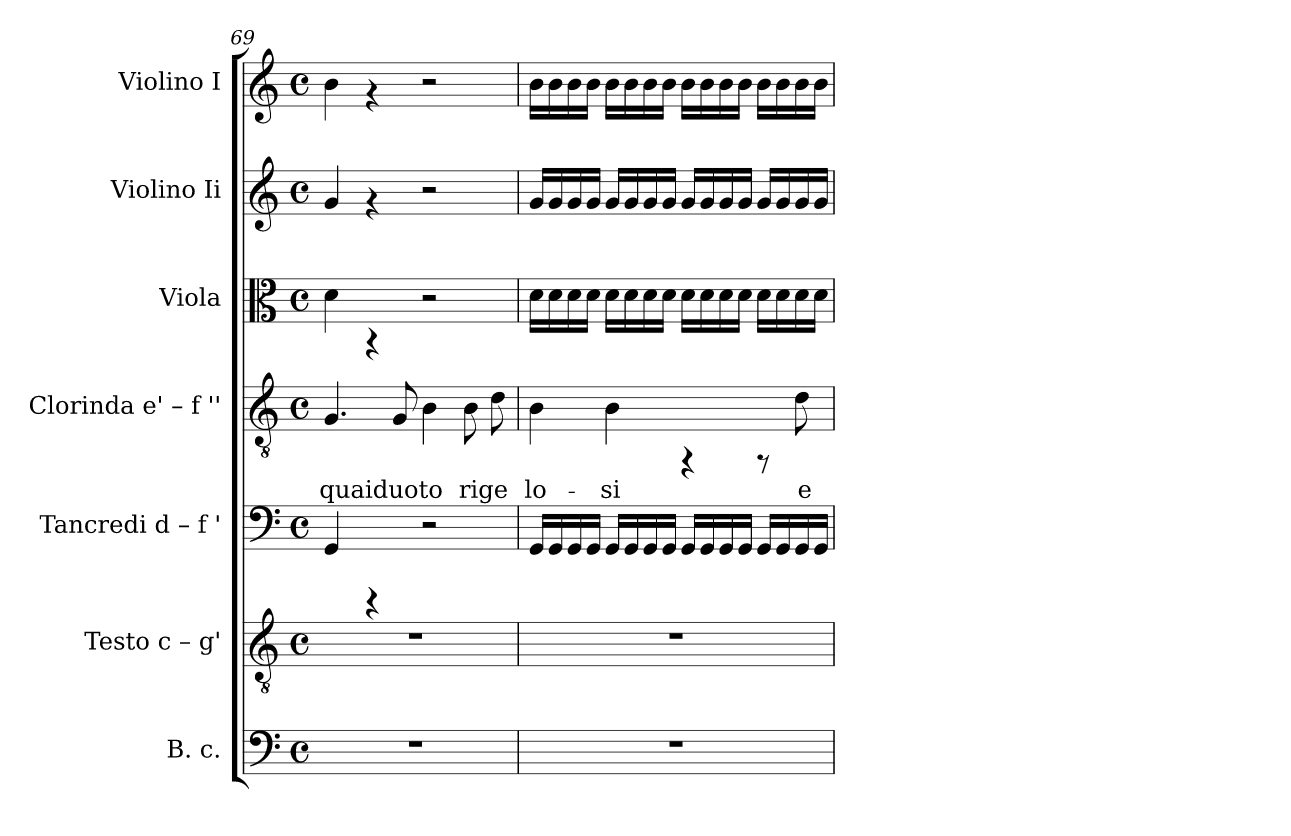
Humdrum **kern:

**kern	**kern	**kern	**kern	**text	**kern	**kern	**kern	**text
*part7	*part6	*part5	*part4	*part4	*part3	*part2	*part1	*part1
*staff7	*staff6	*staff5	*staff4	*staff4	*staff3	*staff2	*staff1	*staff1
*I"B. c.	*I"Testo  c – g'	*I"Tancredi  d – f '	*I"Clorinda  e' – f ''	*	*I"Viola	*I"Violino Ii	*I"Violino I	*
*clefF4	*clefGv2	*clefF4	*clefGv2	*	*clefC3	*clefG2	*clefG2	*
*k[]	*k[]	*k[]	*k[]	*	*k[]	*k[]	*k[]	*
*C:	*C:	*C:	*C:	*	*C:	*C:	*C:	*
*M4/4	*M4/4	*M4/4	*M4/4	*	*M4/4	*M4/4	*M4/4	*
*met(c)	*met(c)	*met(c)	*met(c)	*	*met(c)	*met(c)	*met(c)	*
=69	=69	=69	=69	=69	=69	=69	=69	=69
!	!	!	!	!LO:LY:b:cj	!	!	!	!LO:LY:b:cj
1r	1r	4GG/	4.G/	quaiduoto-	4d\	4g/	4b\	.
.	.	4rCCC	.	.	4rAA	4rf	4rf	.
!	!	!	!	!LO:LY:b:cj	!	!	!	!
.	.	.	8G/	--	.	.	.	.
!	!	!	!	!LO:LY:b:cj	!	!	!	!
.	.	2r	4B\	--	2r	2r	2r	.
!	!	!	!	!LO:LY:b:cj	!	!	!	!
.	.	.	8B\	-rige-	.	.	.	.
!	!	!	!	!LO:LY:b:cj	!	!	!	!
.	.	.	8d\	--	.	.	.	.
!!LO:LB:g=z
=70	=70	=70	=70	=70	=70	=70	=70	=70
!	!	!	!	!LO:LY:b:cj	!	!	!	!LO:LY:b:cj
1r	1r	16GG/L	4B\	-lo-	16d\L	16g/L	16b\L	.
!	!	!	!	!	!	!	!	!LO:LY:b:cj
.	.	16GG/	.	.	16d\	16g/	16b\	.
!	!	!	!	!	!	!	!	!LO:LY:b:cj
.	.	16GG/	.	.	16d\	16g/	16b\	.
!	!	!	!	!	!	!	!	!LO:LY:b:cj
.	.	16GG/J	.	.	16d\J	16g/J	16b\J	.
!	!	!	!	!LO:LY:b:cj	!	!	!	!LO:LY:b:cj
.	.	16GG/L	4B\	-si	16d\L	16g/L	16b\L	.
!	!	!	!	!	!	!	!	!LO:LY:b:cj
.	.	16GG/	.	.	16d\	16g/	16b\	.
!	!	!	!	!	!	!	!	!LO:LY:b:cj
.	.	16GG/	.	.	16d\	16g/	16b\	.
!	!	!	!	!	!	!	!	!LO:LY:b:cj
.	.	16GG/J	.	.	16d\J	16g/J	16b\J	.
!	!	!	!	!	!	!	!	!LO:LY:b:cj
.	.	16GG/L	4rFF	.	16d\L	16g/L	16b\L	.
!	!	!	!	!	!	!	!	!LO:LY:b:cj
.	.	16GG/	.	.	16d\	16g/	16b\	.
!	!	!	!	!	!	!	!	!LO:LY:b:cj
.	.	16GG/	.	.	16d\	16g/	16b\	.
!	!	!	!	!	!	!	!	!LO:LY:b:cj
.	.	16GG/J	.	.	16d\J	16g/J	16b\J	.
!	!	!	!	!	!	!	!	!LO:LY:b:cj
.	.	16GG/L	8rFF	.	16d\L	16g/L	16b\L	.
!	!	!	!	!	!	!	!	!LO:LY:b:cj
.	.	16GG/	.	.	16d\	16g/	16b\	.
!	!	!	!	!LO:LY:b:cj	!	!	!	!LO:LY:b:cj
.	.	16GG/	8d\	e	16d\	16g/	16b\	.
!	!	!	!	!	!	!	!	!LO:LY:b:cj
.	.	16GG/J	.	.	16d\J	16g/J	16b\J	.
=	=	=	=	=	=	=	=	=
*-	*-	*-	*-	*-	*-	*-	*-	*-
